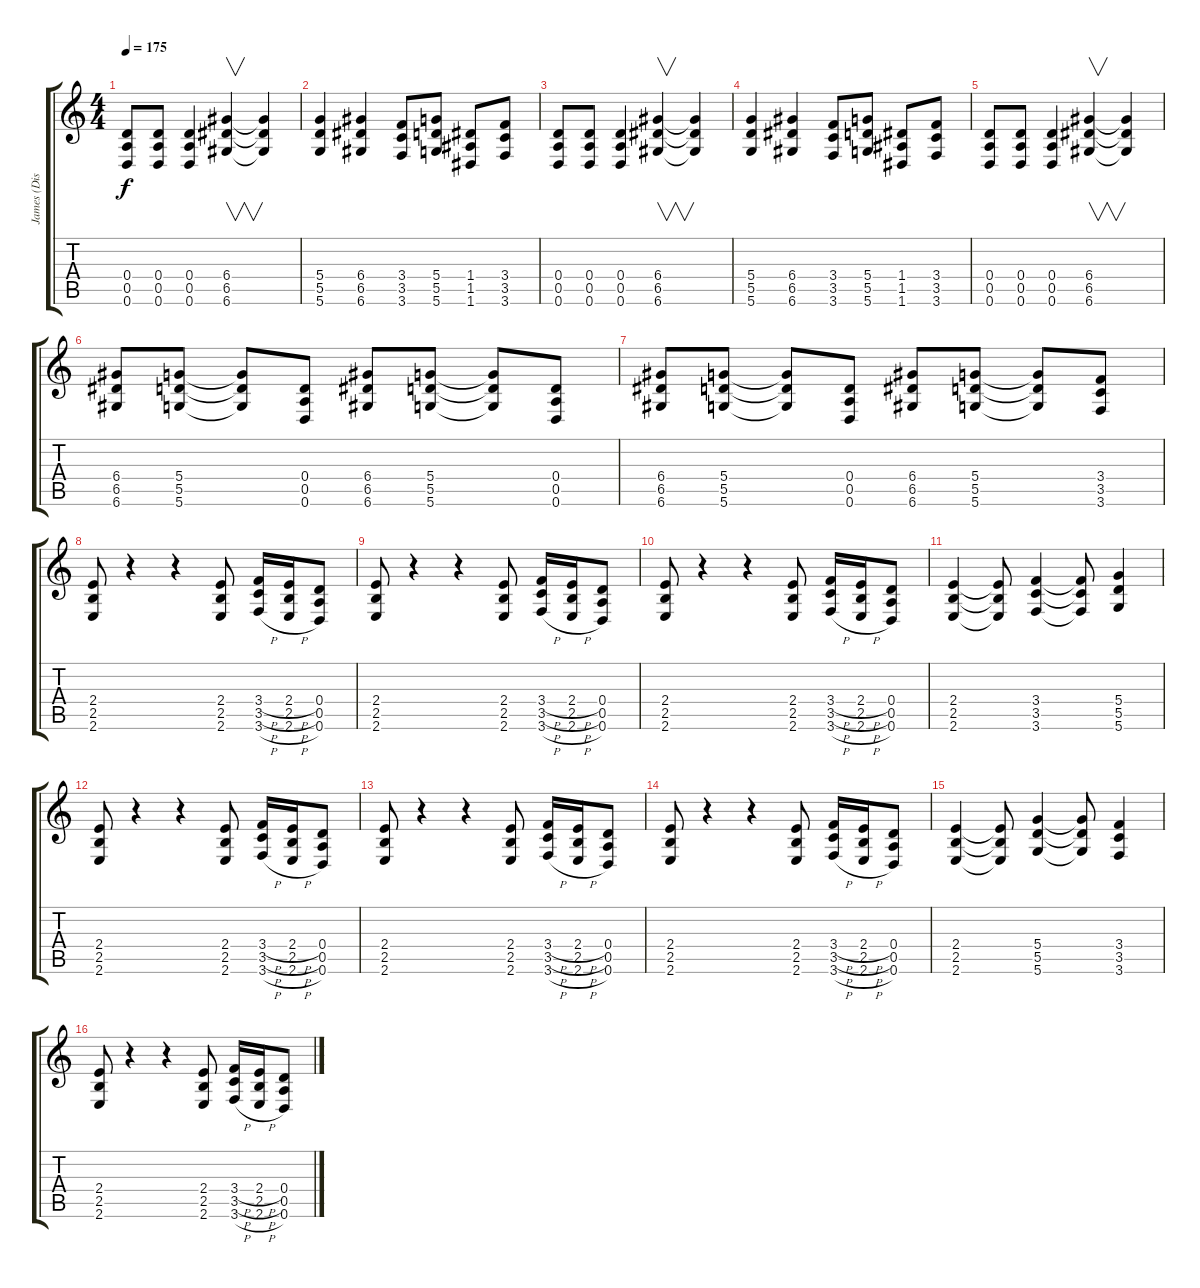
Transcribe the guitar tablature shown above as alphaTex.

\track ("James (Distortion Guitar)" "James (Dis") {instrument distortionguitar}
\staff {score tabs}
\tuning (E4 B3 G3 D3 A2 D2) {hide}
\ts (4 4)
\tempo 175
\clef g2
\ks c
(0.4 0.5 0.6).8{dy f} (0.4 0.5 0.6).8 (0.4 0.5 0.6).4 (6.4 6.5 6.6).4{v} (6.4{t} 6.5{t} 6.6{t}).4 |
(5.4 5.5 5.6).4 (6.4 6.5 6.6).4 (3.4 3.5 3.6).8 (5.4 5.5 5.6).8 (1.4 1.5 1.6).8 (3.4 3.5 3.6).8 |
(0.4 0.5 0.6).8 (0.4 0.5 0.6).8 (0.4 0.5 0.6).4 (6.4 6.5 6.6).4{v} (6.4{t} 6.5{t} 6.6{t}).4 |
(5.4 5.5 5.6).4 (6.4 6.5 6.6).4 (3.4 3.5 3.6).8 (5.4 5.5 5.6).8 (1.4 1.5 1.6).8 (3.4 3.5 3.6).8 |
(0.4 0.5 0.6).8 (0.4 0.5 0.6).8 (0.4 0.5 0.6).4 (6.4 6.5 6.6).4{v} (6.4{t} 6.5{t} 6.6{t}).4 |
(6.4 6.5 6.6).8 (5.4 5.5 5.6).8 (5.4{t} 5.5{t} 5.6{t}).8 (0.4 0.5 0.6).8 (6.4 6.5 6.6).8 (5.4 5.5 5.6).8 (5.4{t} 5.5{t} 5.6{t}).8 (0.4 0.5 0.6).8 |
(6.4 6.5 6.6).8 (5.4 5.5 5.6).8 (5.4{t} 5.5{t} 5.6{t}).8 (0.4 0.5 0.6).8 (6.4 6.5 6.6).8 (5.4 5.5 5.6).8 (5.4{t} 5.5{t} 5.6{t}).8 (3.4 3.5 3.6).8 |
(2.4 2.5 2.6).8 r.4 r.4 (2.4 2.5 2.6).8 (3.4{h} 3.5{h} 3.6{h}).16 (2.4{h} 2.5{h} 2.6{h}).16 (0.4 0.5 0.6).8 |
(2.4 2.5 2.6).8 r.4 r.4 (2.4 2.5 2.6).8 (3.4{h} 3.5{h} 3.6{h}).16 (2.4{h} 2.5{h} 2.6{h}).16 (0.4 0.5 0.6).8 |
(2.4 2.5 2.6).8 r.4 r.4 (2.4 2.5 2.6).8 (3.4{h} 3.5{h} 3.6{h}).16 (2.4{h} 2.5{h} 2.6{h}).16 (0.4 0.5 0.6).8 |
(2.4 2.5 2.6).4 (2.4{t} 2.5{t} 2.6{t}).8 (3.4 3.5 3.6).4 (3.4{t} 3.5{t} 3.6{t}).8 (5.4 5.5 5.6).4 |
(2.4 2.5 2.6).8 r.4 r.4 (2.4 2.5 2.6).8 (3.4{h} 3.5{h} 3.6{h}).16 (2.4{h} 2.5{h} 2.6{h}).16 (0.4 0.5 0.6).8 |
(2.4 2.5 2.6).8 r.4 r.4 (2.4 2.5 2.6).8 (3.4{h} 3.5{h} 3.6{h}).16 (2.4{h} 2.5{h} 2.6{h}).16 (0.4 0.5 0.6).8 |
(2.4 2.5 2.6).8 r.4 r.4 (2.4 2.5 2.6).8 (3.4{h} 3.5{h} 3.6{h}).16 (2.4{h} 2.5{h} 2.6{h}).16 (0.4 0.5 0.6).8 |
(2.4 2.5 2.6).4 (2.4{t} 2.5{t} 2.6{t}).8 (5.4 5.5 5.6).4 (5.4{t} 5.5{t} 5.6{t}).8 (3.4 3.5 3.6).4 |
(2.4 2.5 2.6).8 r.4 r.4 (2.4 2.5 2.6).8 (3.4{h} 3.5{h} 3.6{h}).16 (2.4{h} 2.5{h} 2.6{h}).16 (0.4 0.5 0.6).8
